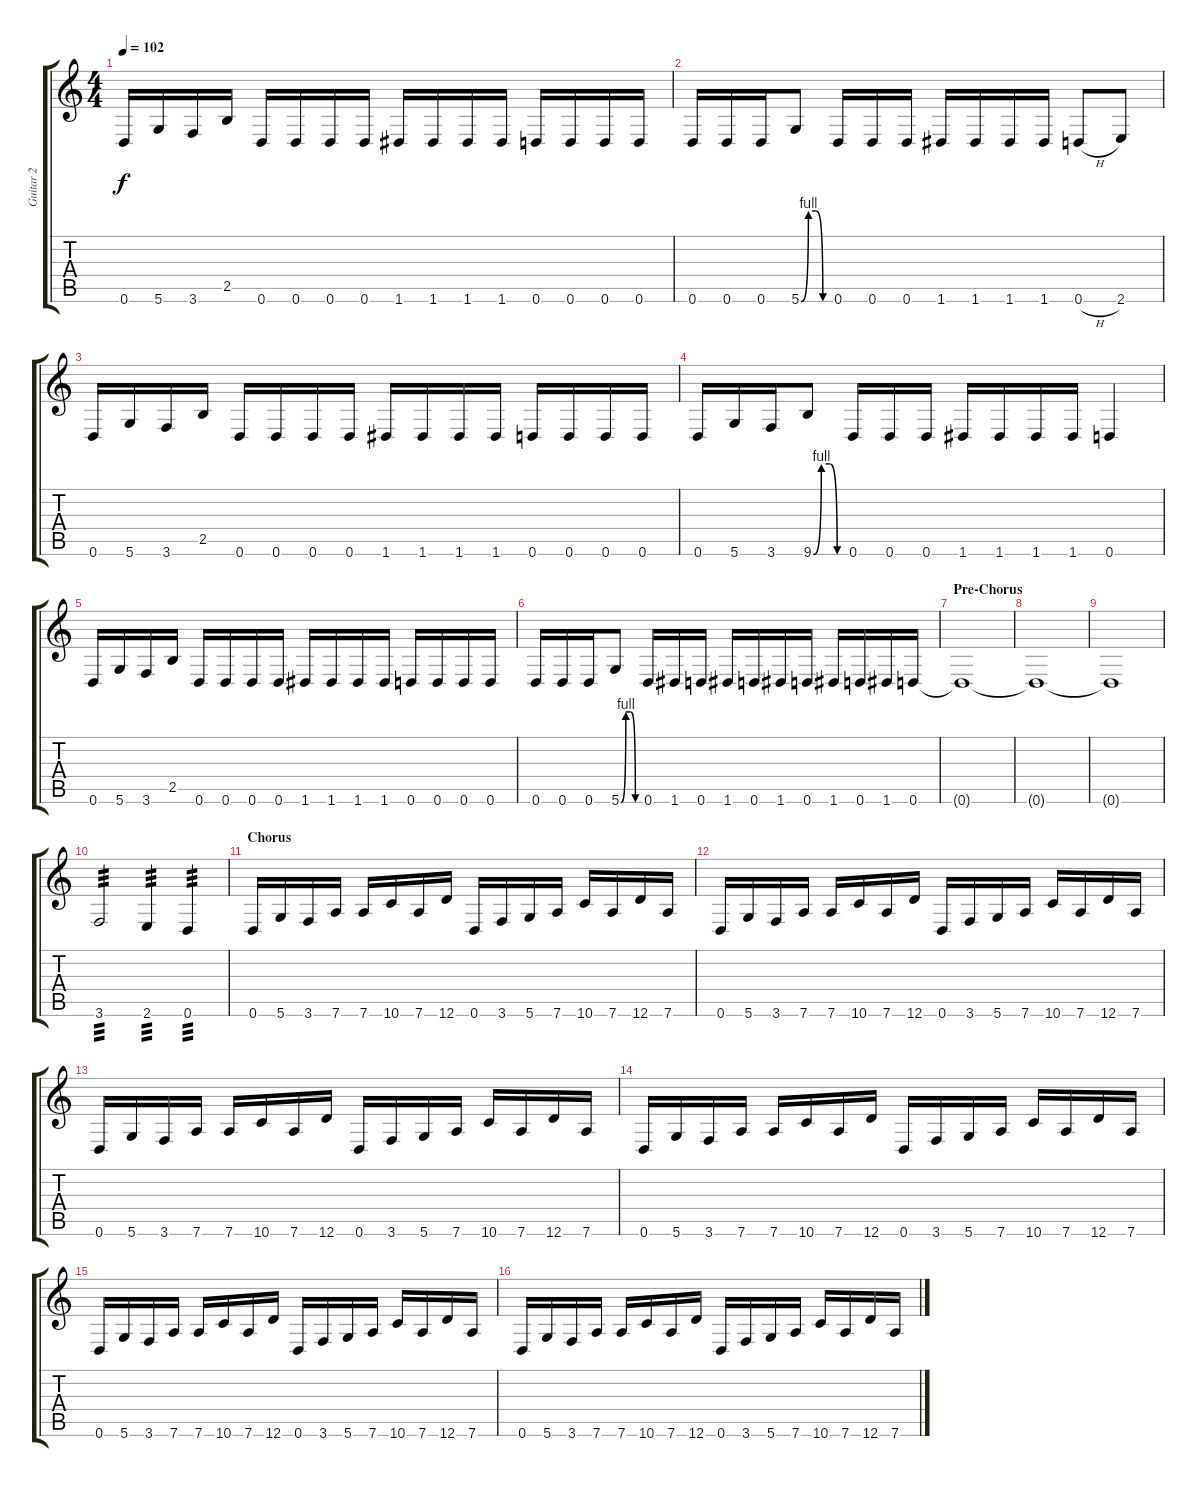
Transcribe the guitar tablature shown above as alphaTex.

\track ("Guitar 2" "Guitar 2") {instrument distortionguitar}
\staff {score tabs}
\tuning (E4 B3 G3 D3 A2 D2) {hide}
\ts (4 4)
\tempo 102
\clef g2
\ks c
0.6.16{dy f} 5.6.16 3.6.16 2.5.16 0.6.16 0.6.16 0.6.16 0.6.16 1.6.16 1.6.16 1.6.16 1.6.16 0.6.16 0.6.16 0.6.16 0.6.16 |
0.6.16 0.6.16 0.6.16 5.6{be (custom 0 0 15 4 30 4 45 0 60 0)}.8 0.6.16 0.6.16 0.6.16 1.6.16 1.6.16 1.6.16 1.6.16 0.6{h}.8 2.6.8 |
0.6.16 5.6.16 3.6.16 2.5.16 0.6.16 0.6.16 0.6.16 0.6.16 1.6.16 1.6.16 1.6.16 1.6.16 0.6.16 0.6.16 0.6.16 0.6.16 |
0.6.16 5.6.16 3.6.16 9.6{be (custom 0 0 15 4 30 4 45 0 60 0)}.8 0.6.16 0.6.16 0.6.16 1.6.16 1.6.16 1.6.16 1.6.16 0.6.4 |
0.6.16 5.6.16 3.6.16 2.5.16 0.6.16 0.6.16 0.6.16 0.6.16 1.6.16 1.6.16 1.6.16 1.6.16 0.6.16 0.6.16 0.6.16 0.6.16 |
0.6.16 0.6.16 0.6.16 5.6{be (custom 0 0 15 4 30 4 45 0 60 0)}.8 0.6.16 1.6.16 0.6.16 1.6.16 0.6.16 1.6.16 0.6.16 1.6.16 0.6.16 1.6.16 0.6.16 |
\section ("" "Pre-Chorus")
0.6{t}.1 |
0.6{t}.1 |
0.6{t}.1 |
3.6.2{tp 3} 2.6.4{tp 3} 0.6.4{tp 3} |
\section ("" "Chorus")
0.6.16 5.6.16 3.6.16 7.6.16 7.6.16 10.6.16 7.6.16 12.6.16 0.6.16 3.6.16 5.6.16 7.6.16 10.6.16 7.6.16 12.6.16 7.6.16 |
0.6.16 5.6.16 3.6.16 7.6.16 7.6.16 10.6.16 7.6.16 12.6.16 0.6.16 3.6.16 5.6.16 7.6.16 10.6.16 7.6.16 12.6.16 7.6.16 |
0.6.16 5.6.16 3.6.16 7.6.16 7.6.16 10.6.16 7.6.16 12.6.16 0.6.16 3.6.16 5.6.16 7.6.16 10.6.16 7.6.16 12.6.16 7.6.16 |
0.6.16 5.6.16 3.6.16 7.6.16 7.6.16 10.6.16 7.6.16 12.6.16 0.6.16 3.6.16 5.6.16 7.6.16 10.6.16 7.6.16 12.6.16 7.6.16 |
0.6.16 5.6.16 3.6.16 7.6.16 7.6.16 10.6.16 7.6.16 12.6.16 0.6.16 3.6.16 5.6.16 7.6.16 10.6.16 7.6.16 12.6.16 7.6.16 |
0.6.16 5.6.16 3.6.16 7.6.16 7.6.16 10.6.16 7.6.16 12.6.16 0.6.16 3.6.16 5.6.16 7.6.16 10.6.16 7.6.16 12.6.16 7.6.16
